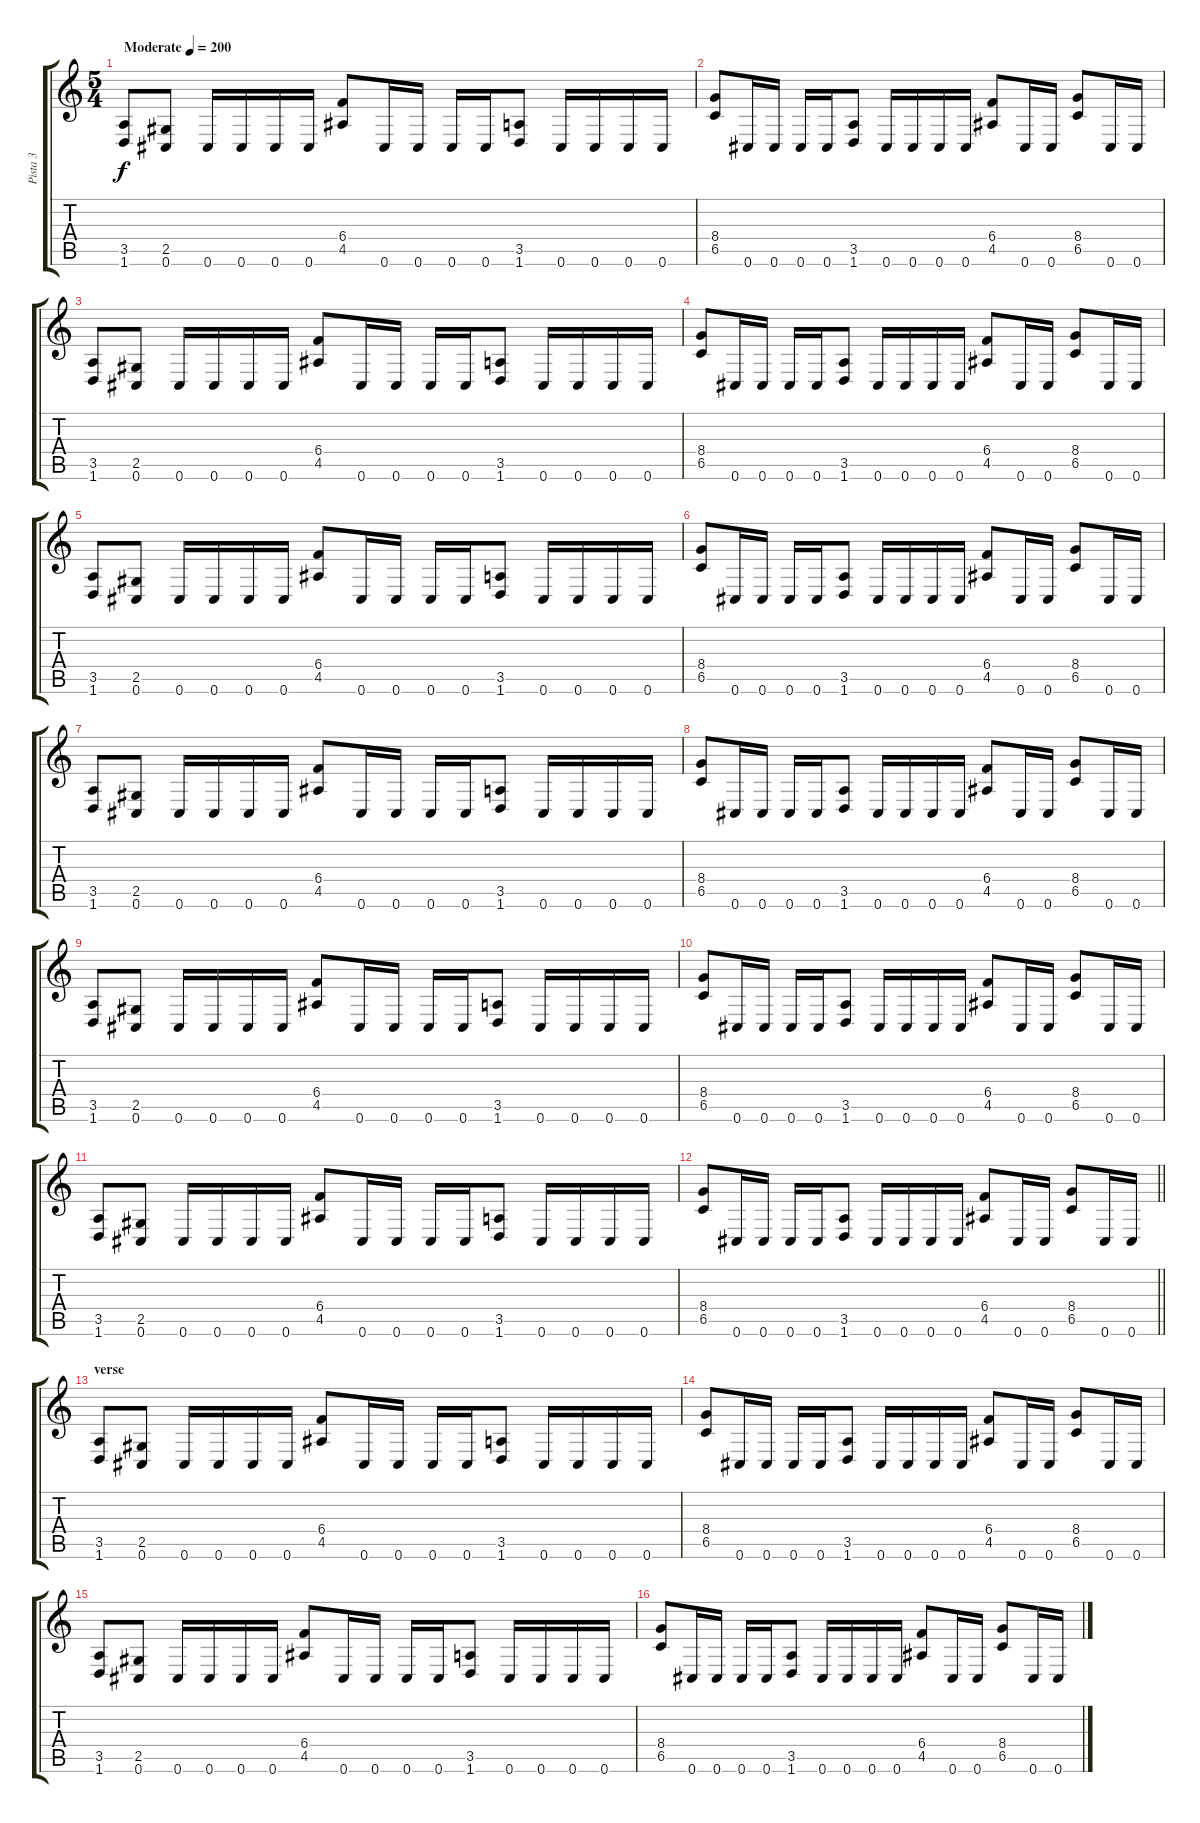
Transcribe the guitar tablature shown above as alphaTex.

\track ("Pista 3" "Pista 3") {instrument distortionguitar}
\staff {score tabs}
\tuning (Db4 Ab3 E3 B2 Gb2 Db2) {hide}
\ts (5 4)
\tempo (200 "Moderate")
\clef g2
\ks c
(3.5 1.6).8{dy f instrument distortionguitar} (2.5 0.6).8 0.6.16 0.6.16 0.6.16 0.6.16 (6.4 4.5).8 0.6.16 0.6.16 0.6.16 0.6.16 (3.5 1.6).8 0.6.16 0.6.16 0.6.16 0.6.16 |
(8.4 6.5).8 0.6.16 0.6.16 0.6.16 0.6.16 (3.5 1.6).8 0.6.16 0.6.16 0.6.16 0.6.16 (6.4 4.5).8 0.6.16 0.6.16 (8.4 6.5).8 0.6.16 0.6.16 |
(3.5 1.6).8 (2.5 0.6).8 0.6.16 0.6.16 0.6.16 0.6.16 (6.4 4.5).8 0.6.16 0.6.16 0.6.16 0.6.16 (3.5 1.6).8 0.6.16 0.6.16 0.6.16 0.6.16 |
(8.4 6.5).8 0.6.16 0.6.16 0.6.16 0.6.16 (3.5 1.6).8 0.6.16 0.6.16 0.6.16 0.6.16 (6.4 4.5).8 0.6.16 0.6.16 (8.4 6.5).8 0.6.16 0.6.16 |
(3.5 1.6).8 (2.5 0.6).8 0.6.16 0.6.16 0.6.16 0.6.16 (6.4 4.5).8 0.6.16 0.6.16 0.6.16 0.6.16 (3.5 1.6).8 0.6.16 0.6.16 0.6.16 0.6.16 |
(8.4 6.5).8 0.6.16 0.6.16 0.6.16 0.6.16 (3.5 1.6).8 0.6.16 0.6.16 0.6.16 0.6.16 (6.4 4.5).8 0.6.16 0.6.16 (8.4 6.5).8 0.6.16 0.6.16 |
(3.5 1.6).8 (2.5 0.6).8 0.6.16 0.6.16 0.6.16 0.6.16 (6.4 4.5).8 0.6.16 0.6.16 0.6.16 0.6.16 (3.5 1.6).8 0.6.16 0.6.16 0.6.16 0.6.16 |
(8.4 6.5).8 0.6.16 0.6.16 0.6.16 0.6.16 (3.5 1.6).8 0.6.16 0.6.16 0.6.16 0.6.16 (6.4 4.5).8 0.6.16 0.6.16 (8.4 6.5).8 0.6.16 0.6.16 |
(3.5 1.6).8 (2.5 0.6).8 0.6.16 0.6.16 0.6.16 0.6.16 (6.4 4.5).8 0.6.16 0.6.16 0.6.16 0.6.16 (3.5 1.6).8 0.6.16 0.6.16 0.6.16 0.6.16 |
(8.4 6.5).8 0.6.16 0.6.16 0.6.16 0.6.16 (3.5 1.6).8 0.6.16 0.6.16 0.6.16 0.6.16 (6.4 4.5).8 0.6.16 0.6.16 (8.4 6.5).8 0.6.16 0.6.16 |
(3.5 1.6).8 (2.5 0.6).8 0.6.16 0.6.16 0.6.16 0.6.16 (6.4 4.5).8 0.6.16 0.6.16 0.6.16 0.6.16 (3.5 1.6).8 0.6.16 0.6.16 0.6.16 0.6.16 |
\barLineRight lightlight
(8.4 6.5).8 0.6.16 0.6.16 0.6.16 0.6.16 (3.5 1.6).8 0.6.16 0.6.16 0.6.16 0.6.16 (6.4 4.5).8 0.6.16 0.6.16 (8.4 6.5).8 0.6.16 0.6.16 |
\section ("" "verse")
(3.5 1.6).8 (2.5 0.6).8 0.6.16 0.6.16 0.6.16 0.6.16 (6.4 4.5).8 0.6.16 0.6.16 0.6.16 0.6.16 (3.5 1.6).8 0.6.16 0.6.16 0.6.16 0.6.16 |
(8.4 6.5).8 0.6.16 0.6.16 0.6.16 0.6.16 (3.5 1.6).8 0.6.16 0.6.16 0.6.16 0.6.16 (6.4 4.5).8 0.6.16 0.6.16 (8.4 6.5).8 0.6.16 0.6.16 |
(3.5 1.6).8 (2.5 0.6).8 0.6.16 0.6.16 0.6.16 0.6.16 (6.4 4.5).8 0.6.16 0.6.16 0.6.16 0.6.16 (3.5 1.6).8 0.6.16 0.6.16 0.6.16 0.6.16 |
(8.4 6.5).8 0.6.16 0.6.16 0.6.16 0.6.16 (3.5 1.6).8 0.6.16 0.6.16 0.6.16 0.6.16 (6.4 4.5).8 0.6.16 0.6.16 (8.4 6.5).8 0.6.16 0.6.16
